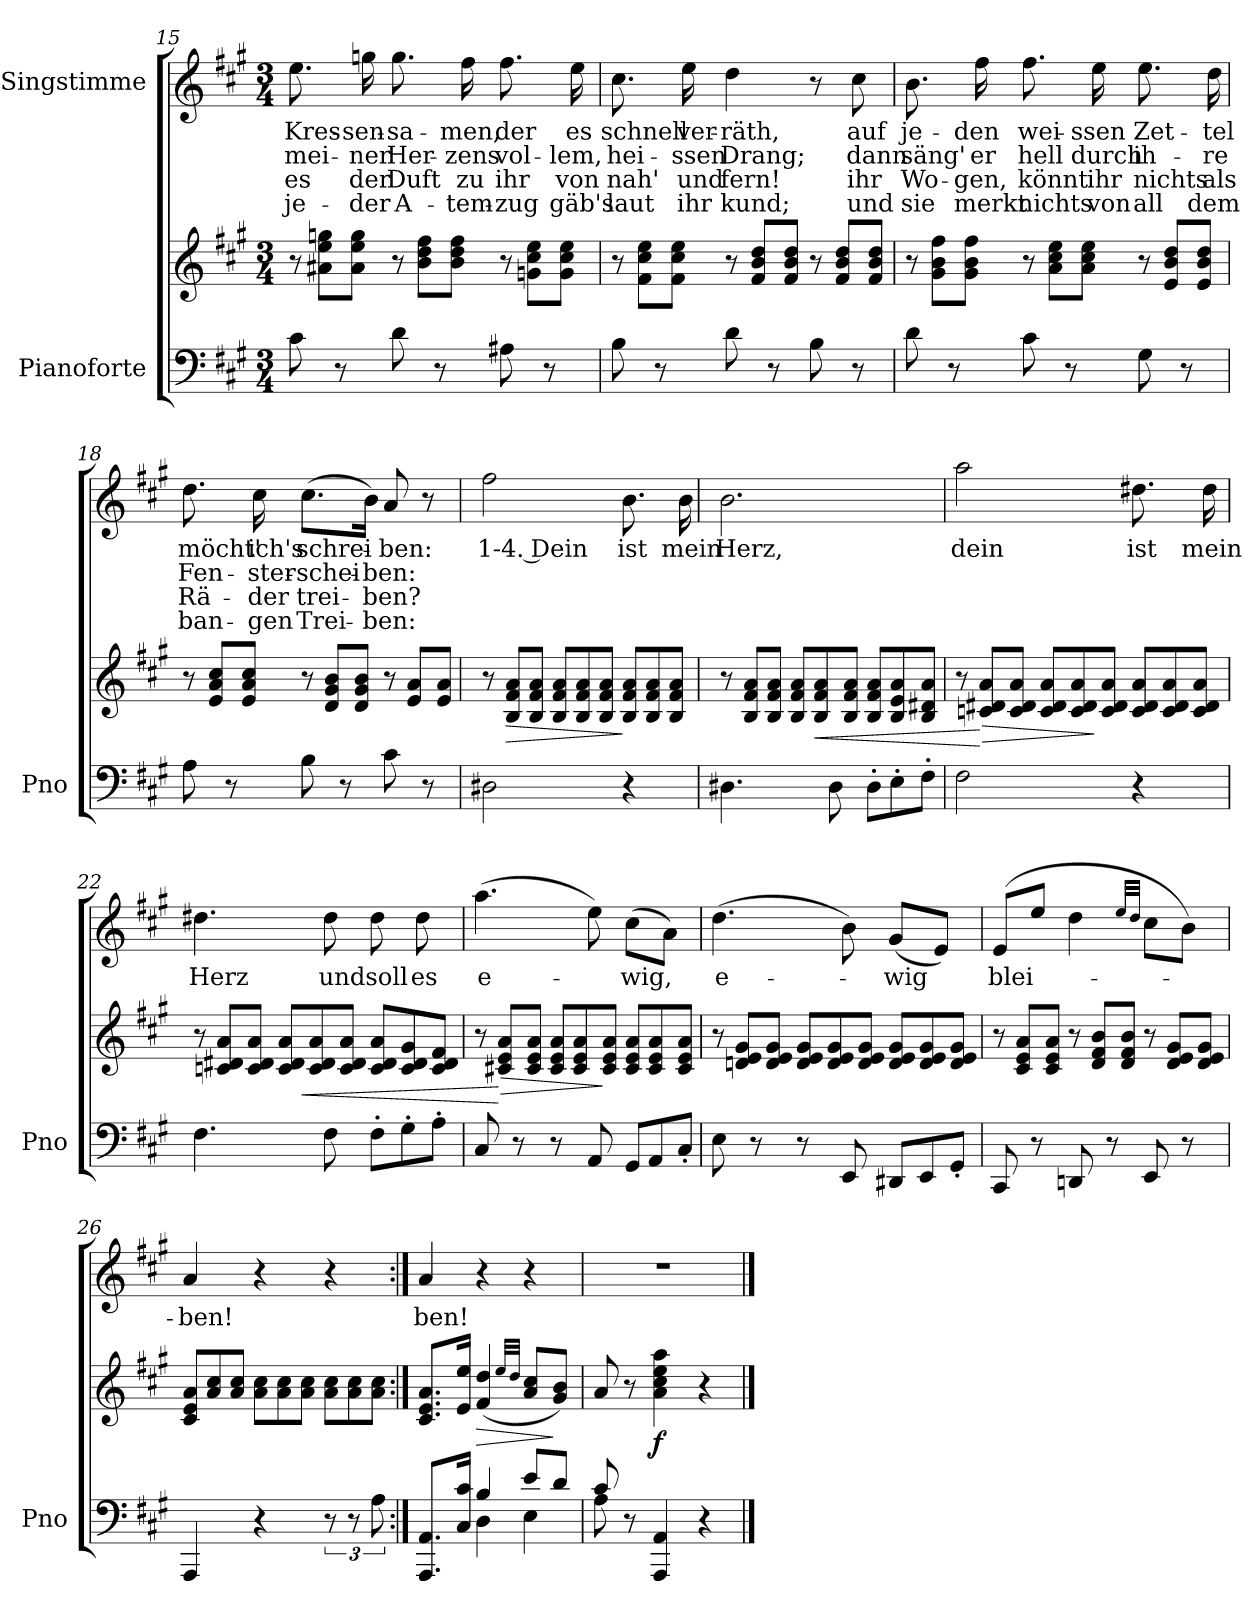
**kern	**kern	**dynam	**kern	**text	**text	**text	**text
*part2	*part2	*part2	*part1	*part1	*part1	*part1	*part1
*staff3	*staff2	*staff2/3	*staff1	*staff1	*staff1	*staff1	*staff1
*I"Pianoforte	*	*	*I"Singstimme	*	*	*	*
*I'Pno	*	*	*	*	*	*	*
*clefF4	*clefG2	*	*clefG2	*	*	*	*
*k[f#c#g#]	*k[f#c#g#]	*	*k[f#c#g#]	*	*	*	*
*M3/4	*M3/4	*	*M3/4	*	*	*	*
*	*Xtuplet	*	*	*	*	*	*
=15	=15	=15	=15	=15	=15	=15	=15
8c#\	12r	.	8.ee\	Kres-	mei-	es	je-
.	12a#X\ 12ee\ 12ggn\L	.	.	.	.	.	.
8r	.	.	.	.	.	.	.
.	12a#\ 12ee\ 12gg\J	.	.	.	.	.	.
.	.	.	16ggn\	-sen-	-ner	der	-der
8d\	12r	.	8.gg\	-sa-	Her-	Duft	A-
.	12b\ 12dd\ 12ff#\L	.	.	.	.	.	.
8r	.	.	.	.	.	.	.
.	12b\ 12dd\ 12ff#\J	.	.	.	.	.	.
.	.	.	16ff#\	-men,	-zens	zu	-tem-
8A#X\	12r	.	8.ff#\	der	vol-	ihr	-zug
.	12gn\ 12cc#\ 12ee\L	.	.	.	.	.	.
8r	.	.	.	.	.	.	.
.	12g\ 12cc#\ 12ee\J	.	.	.	.	.	.
.	.	.	16ee\	es	-lem,	von	gäb's
=16	=16	=16	=16	=16	=16	=16	=16
8B\	12r	.	8.cc#\	schnell	hei-	nah'	laut
.	12f#\ 12cc#\ 12ee\L	.	.	.	.	.	.
8r	.	.	.	.	.	.	.
.	12f#\ 12cc#\ 12ee\J	.	.	.	.	.	.
.	.	.	16ee\	ver-	-ssen	und	ihr
8d\	12r	.	4dd\	-räth,	Drang;	fern!	kund;
.	12f#/ 12b/ 12dd/L	.	.	.	.	.	.
8r	.	.	.	.	.	.	.
.	12f#/ 12b/ 12dd/J	.	.	.	.	.	.
8B\	12r	.	8r	.	.	.	.
.	12f#/ 12b/ 12dd/L	.	.	.	.	.	.
8r	.	.	8cc#\	auf	dann	ihr	und
.	12f#/ 12b/ 12dd/J	.	.	.	.	.	.
=17	=17	=17	=17	=17	=17	=17	=17
8d\	12r	.	8.b\	je-	säng'	Wo-	sie
.	12g#\ 12b\ 12ff#\L	.	.	.	.	.	.
8r	.	.	.	.	.	.	.
.	12g#\ 12b\ 12ff#\J	.	.	.	.	.	.
.	.	.	16ff#\	-den	er	-gen,	merkt
8c#\	12r	.	8.ff#\	wei-	hell	könnt	nichts
.	12a\ 12cc#\ 12ee\L	.	.	.	.	.	.
8r	.	.	.	.	.	.	.
.	12a\ 12cc#\ 12ee\J	.	.	.	.	.	.
.	.	.	16ee\	-ssen	durch	ihr	von
8G#\	12r	.	8.ee\	Zet-	ih-	nichts	all
.	12e/ 12b/ 12dd/L	.	.	.	.	.	.
8r	.	.	.	.	.	.	.
.	12e/ 12b/ 12dd/J	.	.	.	.	.	.
.	.	.	16dd\	-tel	-re	als	dem
=18	=18	=18	=18	=18	=18	=18	=18
8A\	12r	.	8.dd\	möcht'	Fen-	Rä-	ban-
.	12e/ 12a/ 12cc#/L	.	.	.	.	.	.
8r	.	.	.	.	.	.	.
.	12e/ 12a/ 12cc#/J	.	.	.	.	.	.
.	.	.	16cc#\	ich's	-ster-	-der	-gen
8B\	12r	.	(8.cc#\L	schrei-	-schei-	trei-	Trei-
.	12d/ 12g#/ 12b/L	.	.	.	.	.	.
8r	.	.	.	.	.	.	.
.	12d/ 12g#/ 12b/J	.	.	.	.	.	.
.	.	.	16b\Jk)	.	.	.	.
8c#\	12r	.	8a/	-ben:	-ben:	-ben?	-ben:
.	12e/ 12a/L	.	.	.	.	.	.
8r	.	.	8r	.	.	.	.
.	12e/ 12a/J	.	.	.	.	.	.
=19	=19	=19	=19	=19	=19	=19	=19
2D#X\	12r	.	2ff#\	1-4. Dein	.	.	.
!	!	!LO:HP:b	!	!	!	!	!
.	12B/ 12f#/ 12a/L	>	.	.	.	.	.
.	12B/ 12f#/ 12a/J	.	.	.	.	.	.
.	12B/ 12f#/ 12a/L	.	.	.	.	.	.
.	12B/ 12f#/ 12a/	.	.	.	.	.	.
.	12B/ 12f#/ 12a/J	.	.	.	.	.	.
4r	12B/ 12f#/ 12a/L	]	8.b\	ist	.	.	.
.	12B/ 12f#/ 12a/	.	.	.	.	.	.
.	12B/ 12f#/ 12a/J	.	.	.	.	.	.
.	.	.	16b\	mein	.	.	.
=20	=20	=20	=20	=20	=20	=20	=20
4.D#X\	12r	.	2.b\	Herz,	.	.	.
.	12B/ 12f#/ 12a/L	.	.	.	.	.	.
.	12B/ 12f#/ 12a/J	.	.	.	.	.	.
.	12B/ 12f#/ 12a/L	.	.	.	.	.	.
!	!	!LO:HP:b	!	!	!	!	!
.	12B/ 12f#/ 12a/	<	.	.	.	.	.
8D#\	.	.	.	.	.	.	.
.	12B/ 12f#/ 12a/J	.	.	.	.	.	.
*Xtuplet	*	*	*	*	*	*	*
12D#'\L	12B/ 12f#/ 12a/L	.	.	.	.	.	.
12E'\	12B/ 12e/ 12a/	.	.	.	.	.	.
12F#'\J	12B/ 12d#X/ 12a/J	.	.	.	.	.	.
=21	=21	=21	=21	=21	=21	=21	=21
2F#\	12r	.	2aa\	dein	.	.	.
!	!	!LO:HP:n=1:b	!	!	!	!	!
.	12cn/ 12d#X/ 12a/L	[ >	.	.	.	.	.
.	12c/ 12d#/ 12a/J	.	.	.	.	.	.
.	12c/ 12d#/ 12a/L	.	.	.	.	.	.
.	12c/ 12d#/ 12a/	.	.	.	.	.	.
.	12c/ 12d#/ 12a/J	]	.	.	.	.	.
4r	12c/ 12d#/ 12a/L	.	8.dd#X\	ist	.	.	.
.	12c/ 12d#/ 12a/	.	.	.	.	.	.
.	12c/ 12d#/ 12a/J	.	.	.	.	.	.
.	.	.	16dd#\	mein	.	.	.
=22	=22	=22	=22	=22	=22	=22	=22
4.F#\	12r	.	4.dd#X\	Herz	.	.	.
.	12cn/ 12d#X/ 12a/L	.	.	.	.	.	.
.	12c/ 12d#/ 12a/J	.	.	.	.	.	.
.	12c/ 12d#/ 12a/L	.	.	.	.	.	.
!	!	!LO:HP:b	!	!	!	!	!
.	12c/ 12d#/ 12a/	<	.	.	.	.	.
8F#\	.	.	8dd#\	und	.	.	.
.	12c/ 12d#/ 12a/J	.	.	.	.	.	.
12F#'\L	12c/ 12d#/ 12a/L	.	8dd#\	soll	.	.	.
12G#'\	12c/ 12d#/ 12g#/	.	.	.	.	.	.
.	.	.	8dd#\	es	.	.	.
12A'\J	12c/ 12d#/ 12f#/J	.	.	.	.	.	.
=23	=23	=23	=23	=23	=23	=23	=23
8C#/	12r	.	(4.aa\	e-	.	.	.
!	!	!LO:HP:n=1:b	!	!	!	!	!
.	12c#X/ 12e/ 12a/L	[ >	.	.	.	.	.
8r	.	.	.	.	.	.	.
.	12c#/ 12e/ 12a/J	.	.	.	.	.	.
8r	12c#/ 12e/ 12a/L	.	.	.	.	.	.
.	12c#/ 12e/ 12a/	.	.	.	.	.	.
8AA/	.	.	8ee\)	.	.	.	.
.	12c#/ 12e/ 12a/J	]	.	.	.	.	.
12GG#/L	12c#/ 12e/ 12a/L	.	(8cc#\L	-wig,	.	.	.
12AA/	12c#/ 12e/ 12a/	.	.	.	.	.	.
.	.	.	8a\J)	.	.	.	.
12C#'/J	12c#/ 12e/ 12a/J	.	.	.	.	.	.
=24	=24	=24	=24	=24	=24	=24	=24
8E\	12r	.	(4.dd\	e-	.	.	.
.	12dn/ 12e/ 12g#/L	.	.	.	.	.	.
8r	.	.	.	.	.	.	.
.	12d/ 12e/ 12g#/J	.	.	.	.	.	.
8r	12d/ 12e/ 12g#/L	.	.	.	.	.	.
.	12d/ 12e/ 12g#/	.	.	.	.	.	.
8EE/	.	.	8b\)	.	.	.	.
.	12d/ 12e/ 12g#/J	.	.	.	.	.	.
12DD#X/L	12d/ 12e/ 12g#/L	.	(8g#/L	-wig	.	.	.
12EE/	12d/ 12e/ 12g#/	.	.	.	.	.	.
.	.	.	8e/J)	.	.	.	.
12GG#'/J	12d/ 12e/ 12g#/J	.	.	.	.	.	.
=25	=25	=25	=25	=25	=25	=25	=25
8CC#/	12r	.	(8e/L	blei-	.	.	.
.	12c#/ 12e/ 12a/L	.	.	.	.	.	.
8r	.	.	8ee/J	.	.	.	.
.	12c#/ 12e/ 12a/J	.	.	.	.	.	.
8DDn/	12r	.	4dd\	.	.	.	.
.	12d/ 12f#/ 12b/L	.	.	.	.	.	.
8r	.	.	.	.	.	.	.
.	12d/ 12f#/ 12b/J	.	.	.	.	.	.
.	.	.	32qee/LLL	.	.	.	.
.	.	.	32qdd/JJJ	.	.	.	.
8EE/	12r	.	8cc#\L	.	.	.	.
.	12d/ 12e/ 12g#/L	.	.	.	.	.	.
8r	.	.	8b\J)	.	.	.	.
.	12d/ 12e/ 12g#/J	.	.	.	.	.	.
=26	=26	=26	=26	=26	=26	=26	=26
*^	*	*	*	*	*	*	*
4AAA/	4ryy	12c#/ 12e/ 12a/L	.	4a/	-ben!	.	.	.
.	.	12a/ 12cc#/	.	.	.	.	.	.
.	.	12a/ 12cc#/J	.	.	.	.	.	.
4r	4ryy	12a\ 12cc#\L	.	4r	.	.	.	.
.	.	12a\ 12cc#\	.	.	.	.	.	.
.	.	12a\ 12cc#\J	.	.	.	.	.	.
*tuplet	*	*	*	*	*	*	*	*
12r	4ryy	12a\ 12cc#\L	.	4r	.	.	.	.
12r	.	12a\ 12cc#\	.	.	.	.	.	.
12A\	.	12a\ 12cc#\J	.	.	.	.	.	.
=27:|!	=27:|!	=27:|!	=27:|!	=27:|!	=27:|!	=27:|!	=27:|!	=27:|!
8.AAA/ 8.AA/L	4ryy	8.c#/ 8.e/ 8.a/L	.	4a/	-ben!	.	.	.
16C#/ 16c#/Jk	.	16e/ 16ee/Jk	.	.	.	.	.	.
!	!	!	!LO:HP:b	!	!	!	!	!
4B/	4D\	(>4f#/ 4dd/	>	4r	.	.	.	.
.	.	32qee/LLL	.	.	.	.	.	.
.	.	32qdd/JJJ	.	.	.	.	.	.
8e/L	4E\	8a/ 8cc#/L	.	4r	.	.	.	.
8d/J	.	8g#/ 8b/J)	]	.	.	.	.	.
=28	=28	=28	=28	=28	=28	=28	=28	=28
8c#/	8A\	8a/	.	2.r	.	.	.	.
8r	8ryy	8r	.	.	.	.	.	.
!	!	!	!LO:DY:b	!	!	!	!	!
4AAA/ 4AA/	2ryy	4a\ 4cc#\ 4ee\ 4aa\	f	.	.	.	.	.
4r	.	4r	.	.	.	.	.	.
*v	*v	*	*	*	*	*	*	*
==	==	==	==	==	==	==	==
*-	*-	*-	*-	*-	*-	*-	*-
